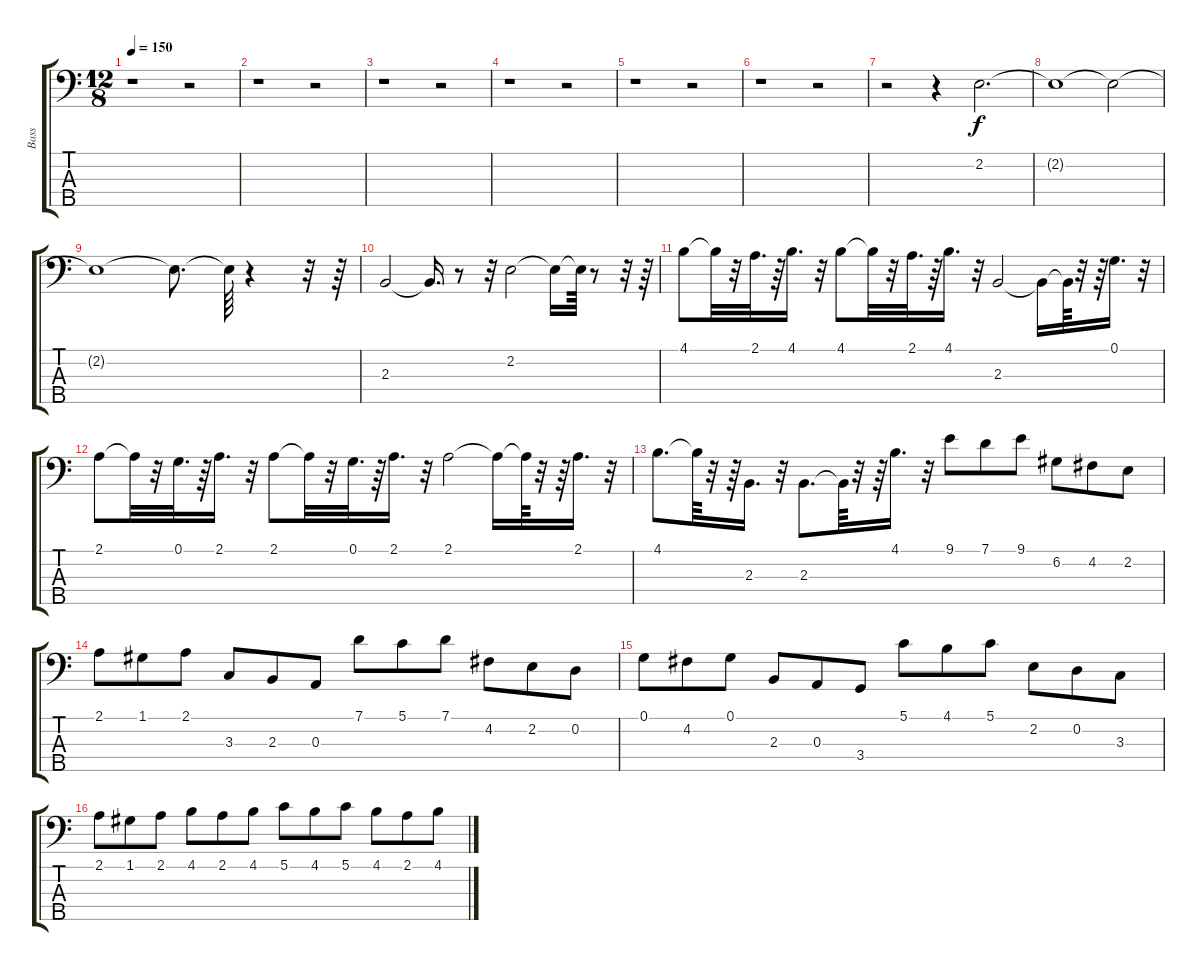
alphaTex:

\track ("Bass" "Bass") {instrument electricbasspick}
\staff {score tabs}
\tuning (G2 D2 A1 E1 B0) {hide}
\ts (12 8)
\tempo 150
\clef f4
\ks c
r.1{dy f} r.2 |
r.1 r.2 |
r.1 r.2 |
r.1 r.2 |
r.1 r.2 |
r.1 r.2 |
r.2 r.4 2.2.2{d} |
2.2{t}.1 2.2{t}.2 |
2.2{t}.1 2.2{t}.8{d} 2.2{t}.64 r.4 r.32 r.64 |
2.3.2 2.3{t}.16{d} r.8 r.32 2.2.2 2.2{t}.16 2.2{t}.64 r.8 r.32 r.64 |
4.1.8 4.1{t}.32 r.32 2.1.32{d} r.64 4.1.16{d} r.32 4.1.8 4.1{t}.32 r.32 2.1.32{d} r.64 4.1.16{d} r.32 2.3.2 2.3{t}.16 2.3{t}.64 r.32 r.64 0.1.16{d} r.32 |
2.1.8 2.1{t}.32 r.32 0.1.32{d} r.64 2.1.16{d} r.32 2.1.8 2.1{t}.32 r.32 0.1.32{d} r.64 2.1.16{d} r.32 2.1.2 2.1{t}.16 2.1{t}.64 r.32 r.64 2.1.16{d} r.32 |
4.1.8{d} 4.1{t}.64 r.32 r.64 2.3.16{d} r.32 2.3.8{d} 2.3{t}.64 r.32 r.64 4.1.16{d} r.32 9.1.8 7.1.8 9.1.8 6.2.8 4.2.8 2.2.8 |
2.1.8 1.1.8 2.1.8 3.3.8 2.3.8 0.3.8 7.1.8 5.1.8 7.1.8 4.2.8 2.2.8 0.2.8 |
0.1.8 4.2.8 0.1.8 2.3.8 0.3.8 3.4.8 5.1.8 4.1.8 5.1.8 2.2.8 0.2.8 3.3.8 |
2.1.8 1.1.8 2.1.8 4.1.8 2.1.8 4.1.8 5.1.8 4.1.8 5.1.8 4.1.8 2.1.8 4.1.8
